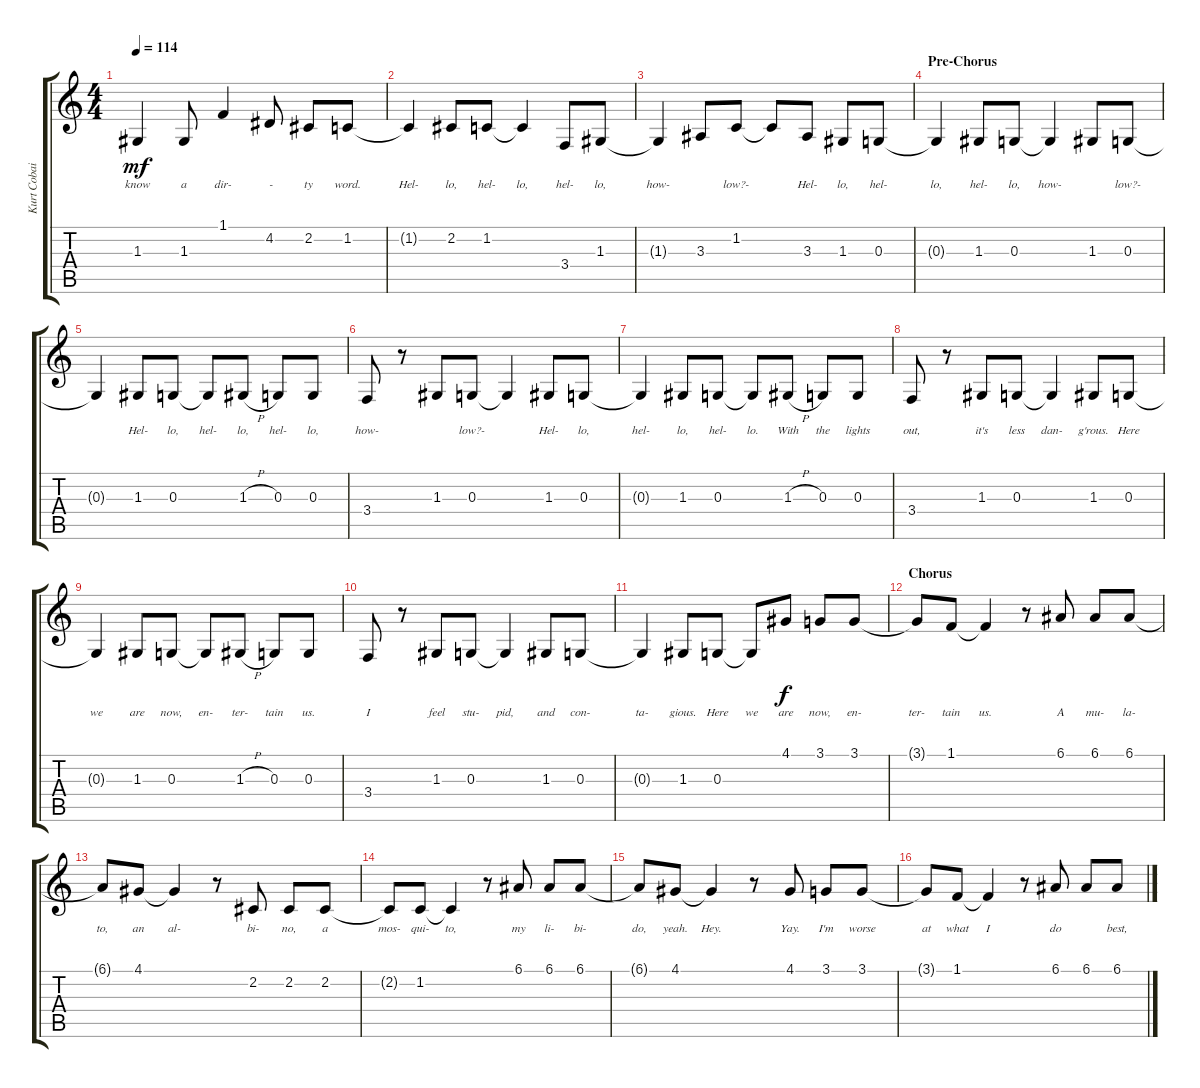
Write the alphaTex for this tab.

\track ("Kurt Cobain - Vocals" "Kurt Cobai") {instrument tenorsax}
\staff {score tabs}
\tuning (E4 B3 G3 D3 A2 E2) {hide}
\ts (4 4)
\tempo 114
\clef g2
\ks c
1.3{t}.4{lyrics (0 "know") lyrics (1 "") lyrics (2 "") lyrics (3 "") lyrics (4 "") dy mf} 1.3.8{lyrics (0 "a") lyrics (1 "") lyrics (2 "") lyrics (3 "") lyrics (4 "")} 1.1.4{lyrics (0 "dir-") lyrics (1 "") lyrics (2 "") lyrics (3 "") lyrics (4 "")} 4.2.8{lyrics (0 " -") lyrics (1 "") lyrics (2 "") lyrics (3 "") lyrics (4 "")} 2.2.8{lyrics (0 "ty") lyrics (1 "") lyrics (2 "") lyrics (3 "") lyrics (4 "")} 1.2.8{lyrics (0 "word.") lyrics (1 "") lyrics (2 "") lyrics (3 "") lyrics (4 "")} |
1.2{t}.4{lyrics (0 "Hel-") lyrics (1 "") lyrics (2 "") lyrics (3 "") lyrics (4 "")} 2.2.8{lyrics (0 "lo,") lyrics (1 "") lyrics (2 "") lyrics (3 "") lyrics (4 "")} 1.2.8{lyrics (0 "hel-") lyrics (1 "") lyrics (2 "") lyrics (3 "") lyrics (4 "")} 1.2{t}.4{lyrics (0 "lo,") lyrics (1 "") lyrics (2 "") lyrics (3 "") lyrics (4 "")} 3.4.8{lyrics (0 "hel-") lyrics (1 "") lyrics (2 "") lyrics (3 "") lyrics (4 "")} 1.3.8{lyrics (0 "lo,") lyrics (1 "") lyrics (2 "") lyrics (3 "") lyrics (4 "")} |
1.3{t}.4{lyrics (0 "how-") lyrics (1 "") lyrics (2 "") lyrics (3 "") lyrics (4 "")} 3.3.8{lyrics (0 " ") lyrics (1 "") lyrics (2 "") lyrics (3 "") lyrics (4 "")} 1.2.8{lyrics (0 "low?-") lyrics (1 "") lyrics (2 "") lyrics (3 "") lyrics (4 "")} 1.2{t}.8{lyrics (0 " ") lyrics (1 "") lyrics (2 "") lyrics (3 "") lyrics (4 "")} 3.3.8{lyrics (0 "Hel-") lyrics (1 "") lyrics (2 "") lyrics (3 "") lyrics (4 "")} 1.3.8{lyrics (0 "lo,") lyrics (1 "") lyrics (2 "") lyrics (3 "") lyrics (4 "")} 0.3.8{lyrics (0 "hel-") lyrics (1 "") lyrics (2 "") lyrics (3 "") lyrics (4 "")} |
\section ("" "Pre-Chorus")
0.3{t}.4{lyrics (0 "lo,") lyrics (1 "") lyrics (2 "") lyrics (3 "") lyrics (4 "")} 1.3.8{lyrics (0 "hel-") lyrics (1 "") lyrics (2 "") lyrics (3 "") lyrics (4 "")} 0.3.8{lyrics (0 "lo,") lyrics (1 "") lyrics (2 "") lyrics (3 "") lyrics (4 "")} 0.3{t}.4{lyrics (0 "how-") lyrics (1 "") lyrics (2 "") lyrics (3 "") lyrics (4 "")} 1.3.8{lyrics (0 " ") lyrics (1 "") lyrics (2 "") lyrics (3 "") lyrics (4 "")} 0.3.8{lyrics (0 "low?-") lyrics (1 "") lyrics (2 "") lyrics (3 "") lyrics (4 "")} |
0.3{t}.4{lyrics (0 " ") lyrics (1 "") lyrics (2 "") lyrics (3 "") lyrics (4 "")} 1.3.8{lyrics (0 "Hel-") lyrics (1 "") lyrics (2 "") lyrics (3 "") lyrics (4 "")} 0.3.8{lyrics (0 "lo,") lyrics (1 "") lyrics (2 "") lyrics (3 "") lyrics (4 "")} 0.3{t}.8{lyrics (0 "hel-") lyrics (1 "") lyrics (2 "") lyrics (3 "") lyrics (4 "")} 1.3{h}.8{lyrics (0 "lo,") lyrics (1 "") lyrics (2 "") lyrics (3 "") lyrics (4 "")} 0.3.8{lyrics (0 "hel-") lyrics (1 "") lyrics (2 "") lyrics (3 "") lyrics (4 "")} 0.3.8{lyrics (0 "lo,") lyrics (1 "") lyrics (2 "") lyrics (3 "") lyrics (4 "")} |
3.4.8{lyrics (0 "how-") lyrics (1 "") lyrics (2 "") lyrics (3 "") lyrics (4 "")} r.8 1.3.8{lyrics (0 " ") lyrics (1 "") lyrics (2 "") lyrics (3 "") lyrics (4 "")} 0.3.8{lyrics (0 "low?-") lyrics (1 "") lyrics (2 "") lyrics (3 "") lyrics (4 "")} 0.3{t}.4{lyrics (0 " ") lyrics (1 "") lyrics (2 "") lyrics (3 "") lyrics (4 "")} 1.3.8{lyrics (0 "Hel-") lyrics (1 "") lyrics (2 "") lyrics (3 "") lyrics (4 "")} 0.3.8{lyrics (0 "lo,") lyrics (1 "") lyrics (2 "") lyrics (3 "") lyrics (4 "")} |
0.3{t}.4{lyrics (0 "hel-") lyrics (1 "") lyrics (2 "") lyrics (3 "") lyrics (4 "")} 1.3.8{lyrics (0 "lo,") lyrics (1 "") lyrics (2 "") lyrics (3 "") lyrics (4 "")} 0.3.8{lyrics (0 "hel-") lyrics (1 "") lyrics (2 "") lyrics (3 "") lyrics (4 "")} 0.3{t}.8{lyrics (0 "lo.") lyrics (1 "") lyrics (2 "") lyrics (3 "") lyrics (4 "")} 1.3{h}.8{lyrics (0 "With") lyrics (1 "") lyrics (2 "") lyrics (3 "") lyrics (4 "")} 0.3.8{lyrics (0 "the") lyrics (1 "") lyrics (2 "") lyrics (3 "") lyrics (4 "")} 0.3.8{lyrics (0 "lights") lyrics (1 "") lyrics (2 "") lyrics (3 "") lyrics (4 "")} |
3.4.8{lyrics (0 "out,") lyrics (1 "") lyrics (2 "") lyrics (3 "") lyrics (4 "")} r.8 1.3.8{lyrics (0 "it's") lyrics (1 "") lyrics (2 "") lyrics (3 "") lyrics (4 "")} 0.3.8{lyrics (0 "less") lyrics (1 "") lyrics (2 "") lyrics (3 "") lyrics (4 "")} 0.3{t}.4{lyrics (0 "dan-") lyrics (1 "") lyrics (2 "") lyrics (3 "") lyrics (4 "")} 1.3.8{lyrics (0 "g'rous.") lyrics (1 "") lyrics (2 "") lyrics (3 "") lyrics (4 "")} 0.3.8{lyrics (0 "Here") lyrics (1 "") lyrics (2 "") lyrics (3 "") lyrics (4 "")} |
0.3{t}.4{lyrics (0 "we") lyrics (1 "") lyrics (2 "") lyrics (3 "") lyrics (4 "")} 1.3.8{lyrics (0 "are") lyrics (1 "") lyrics (2 "") lyrics (3 "") lyrics (4 "")} 0.3.8{lyrics (0 "now,") lyrics (1 "") lyrics (2 "") lyrics (3 "") lyrics (4 "")} 0.3{t}.8{lyrics (0 "en-") lyrics (1 "") lyrics (2 "") lyrics (3 "") lyrics (4 "")} 1.3{h}.8{lyrics (0 "ter-") lyrics (1 "") lyrics (2 "") lyrics (3 "") lyrics (4 "")} 0.3.8{lyrics (0 "tain") lyrics (1 "") lyrics (2 "") lyrics (3 "") lyrics (4 "")} 0.3.8{lyrics (0 "us.") lyrics (1 "") lyrics (2 "") lyrics (3 "") lyrics (4 "")} |
3.4.8{lyrics (0 "I") lyrics (1 "") lyrics (2 "") lyrics (3 "") lyrics (4 "")} r.8 1.3.8{lyrics (0 "feel") lyrics (1 "") lyrics (2 "") lyrics (3 "") lyrics (4 "")} 0.3.8{lyrics (0 "stu-") lyrics (1 "") lyrics (2 "") lyrics (3 "") lyrics (4 "")} 0.3{t}.4{lyrics (0 "pid,") lyrics (1 "") lyrics (2 "") lyrics (3 "") lyrics (4 "")} 1.3.8{lyrics (0 "and") lyrics (1 "") lyrics (2 "") lyrics (3 "") lyrics (4 "")} 0.3.8{lyrics (0 "con-") lyrics (1 "") lyrics (2 "") lyrics (3 "") lyrics (4 "")} |
0.3{t}.4{lyrics (0 "ta-") lyrics (1 "") lyrics (2 "") lyrics (3 "") lyrics (4 "")} 1.3.8{lyrics (0 "gious.") lyrics (1 "") lyrics (2 "") lyrics (3 "") lyrics (4 "")} 0.3.8{lyrics (0 "Here") lyrics (1 "") lyrics (2 "") lyrics (3 "") lyrics (4 "")} 0.3{t}.8{lyrics (0 "we") lyrics (1 "") lyrics (2 "") lyrics (3 "") lyrics (4 "")} 4.1.8{lyrics (0 "are") lyrics (1 "") lyrics (2 "") lyrics (3 "") lyrics (4 "") dy f} 3.1.8{lyrics (0 "now,") lyrics (1 "") lyrics (2 "") lyrics (3 "") lyrics (4 "")} 3.1.8{lyrics (0 "en-") lyrics (1 "") lyrics (2 "") lyrics (3 "") lyrics (4 "")} |
\section ("" "Chorus")
3.1{t}.8{lyrics (0 "ter-") lyrics (1 "") lyrics (2 "") lyrics (3 "") lyrics (4 "")} 1.1.8{lyrics (0 "tain") lyrics (1 "") lyrics (2 "") lyrics (3 "") lyrics (4 "")} 1.1{t}.4{lyrics (0 "us.") lyrics (1 "") lyrics (2 "") lyrics (3 "") lyrics (4 "")} r.8 6.1.8{lyrics (0 "A") lyrics (1 "") lyrics (2 "") lyrics (3 "") lyrics (4 "")} 6.1.8{lyrics (0 "mu-") lyrics (1 "") lyrics (2 "") lyrics (3 "") lyrics (4 "")} 6.1.8{lyrics (0 "la-") lyrics (1 "") lyrics (2 "") lyrics (3 "") lyrics (4 "")} |
6.1{t}.8{lyrics (0 "to,") lyrics (1 "") lyrics (2 "") lyrics (3 "") lyrics (4 "")} 4.1.8{lyrics (0 "an") lyrics (1 "") lyrics (2 "") lyrics (3 "") lyrics (4 "")} 4.1{t}.4{lyrics (0 "al-") lyrics (1 "") lyrics (2 "") lyrics (3 "") lyrics (4 "")} r.8 2.2.8{lyrics (0 "bi-") lyrics (1 "") lyrics (2 "") lyrics (3 "") lyrics (4 "")} 2.2.8{lyrics (0 "no,") lyrics (1 "") lyrics (2 "") lyrics (3 "") lyrics (4 "")} 2.2.8{lyrics (0 "a") lyrics (1 "") lyrics (2 "") lyrics (3 "") lyrics (4 "")} |
2.2{t}.8{lyrics (0 "mos-") lyrics (1 "") lyrics (2 "") lyrics (3 "") lyrics (4 "")} 1.2.8{lyrics (0 "qui-") lyrics (1 "") lyrics (2 "") lyrics (3 "") lyrics (4 "")} 1.2{t}.4{lyrics (0 "to,") lyrics (1 "") lyrics (2 "") lyrics (3 "") lyrics (4 "")} r.8 6.1.8{lyrics (0 "my") lyrics (1 "") lyrics (2 "") lyrics (3 "") lyrics (4 "")} 6.1.8{lyrics (0 "li-") lyrics (1 "") lyrics (2 "") lyrics (3 "") lyrics (4 "")} 6.1.8{lyrics (0 "bi-") lyrics (1 "") lyrics (2 "") lyrics (3 "") lyrics (4 "")} |
6.1{t}.8{lyrics (0 "do,") lyrics (1 "") lyrics (2 "") lyrics (3 "") lyrics (4 "")} 4.1.8{lyrics (0 "yeah.") lyrics (1 "") lyrics (2 "") lyrics (3 "") lyrics (4 "")} 4.1{t}.4{lyrics (0 "Hey.") lyrics (1 "") lyrics (2 "") lyrics (3 "") lyrics (4 "")} r.8 4.1.8{lyrics (0 "Yay.") lyrics (1 "") lyrics (2 "") lyrics (3 "") lyrics (4 "")} 3.1.8{lyrics (0 "I'm") lyrics (1 "") lyrics (2 "") lyrics (3 "") lyrics (4 "")} 3.1.8{lyrics (0 "worse") lyrics (1 "") lyrics (2 "") lyrics (3 "") lyrics (4 "")} |
3.1{t}.8{lyrics (0 "at") lyrics (1 "") lyrics (2 "") lyrics (3 "") lyrics (4 "")} 1.1.8{lyrics (0 "what") lyrics (1 "") lyrics (2 "") lyrics (3 "") lyrics (4 "")} 1.1{t}.4{lyrics (0 "I") lyrics (1 "") lyrics (2 "") lyrics (3 "") lyrics (4 "")} r.8 6.1.8{lyrics (0 "do") lyrics (1 "") lyrics (2 "") lyrics (3 "") lyrics (4 "")} 6.1.8{lyrics (0 " ") lyrics (1 "") lyrics (2 "") lyrics (3 "") lyrics (4 "")} 6.1.8{lyrics (0 "best,") lyrics (1 "") lyrics (2 "") lyrics (3 "") lyrics (4 "")}
